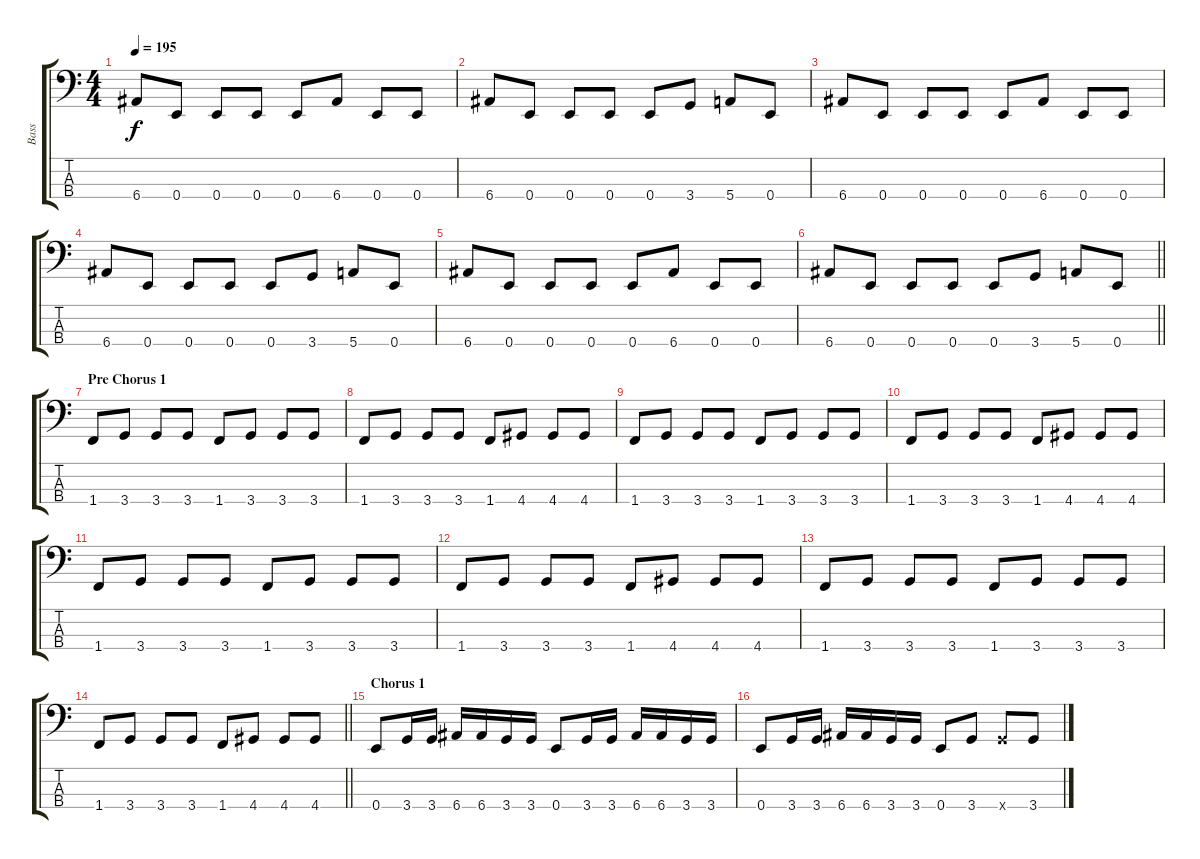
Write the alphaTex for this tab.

\track ("Bass" "Bass") {instrument slapbass2}
\staff {score tabs}
\tuning (G2 D2 A1 E1) {hide}
\ts (4 4)
\tempo 195
\clef f4
\ks c
6.4.8{dy f} 0.4.8 0.4.8 0.4.8 0.4.8 6.4.8 0.4.8 0.4.8 |
6.4.8 0.4.8 0.4.8 0.4.8 0.4.8 3.4.8 5.4.8 0.4.8 |
6.4.8 0.4.8 0.4.8 0.4.8 0.4.8 6.4.8 0.4.8 0.4.8 |
6.4.8 0.4.8 0.4.8 0.4.8 0.4.8 3.4.8 5.4.8 0.4.8 |
6.4.8 0.4.8 0.4.8 0.4.8 0.4.8 6.4.8 0.4.8 0.4.8 |
\barLineRight lightlight
6.4.8 0.4.8 0.4.8 0.4.8 0.4.8 3.4.8 5.4.8 0.4.8 |
\section ("" "Pre Chorus 1")
1.4.8 3.4.8 3.4.8 3.4.8 1.4.8 3.4.8 3.4.8 3.4.8 |
1.4.8 3.4.8 3.4.8 3.4.8 1.4.8 4.4.8 4.4.8 4.4.8 |
1.4.8 3.4.8 3.4.8 3.4.8 1.4.8 3.4.8 3.4.8 3.4.8 |
1.4.8 3.4.8 3.4.8 3.4.8 1.4.8 4.4.8 4.4.8 4.4.8 |
1.4.8 3.4.8 3.4.8 3.4.8 1.4.8 3.4.8 3.4.8 3.4.8 |
1.4.8 3.4.8 3.4.8 3.4.8 1.4.8 4.4.8 4.4.8 4.4.8 |
1.4.8 3.4.8 3.4.8 3.4.8 1.4.8 3.4.8 3.4.8 3.4.8 |
\barLineRight lightlight
1.4.8 3.4.8 3.4.8 3.4.8 1.4.8 4.4.8 4.4.8 4.4.8 |
\section ("" "Chorus 1")
0.4.8 3.4.16 3.4.16 6.4.16 6.4.16 3.4.16 3.4.16 0.4.8 3.4.16 3.4.16 6.4.16 6.4.16 3.4.16 3.4.16 |
0.4.8 3.4.16 3.4.16 6.4.16 6.4.16 3.4.16 3.4.16 0.4.8 3.4.8 3.4{x}.8 3.4.8
